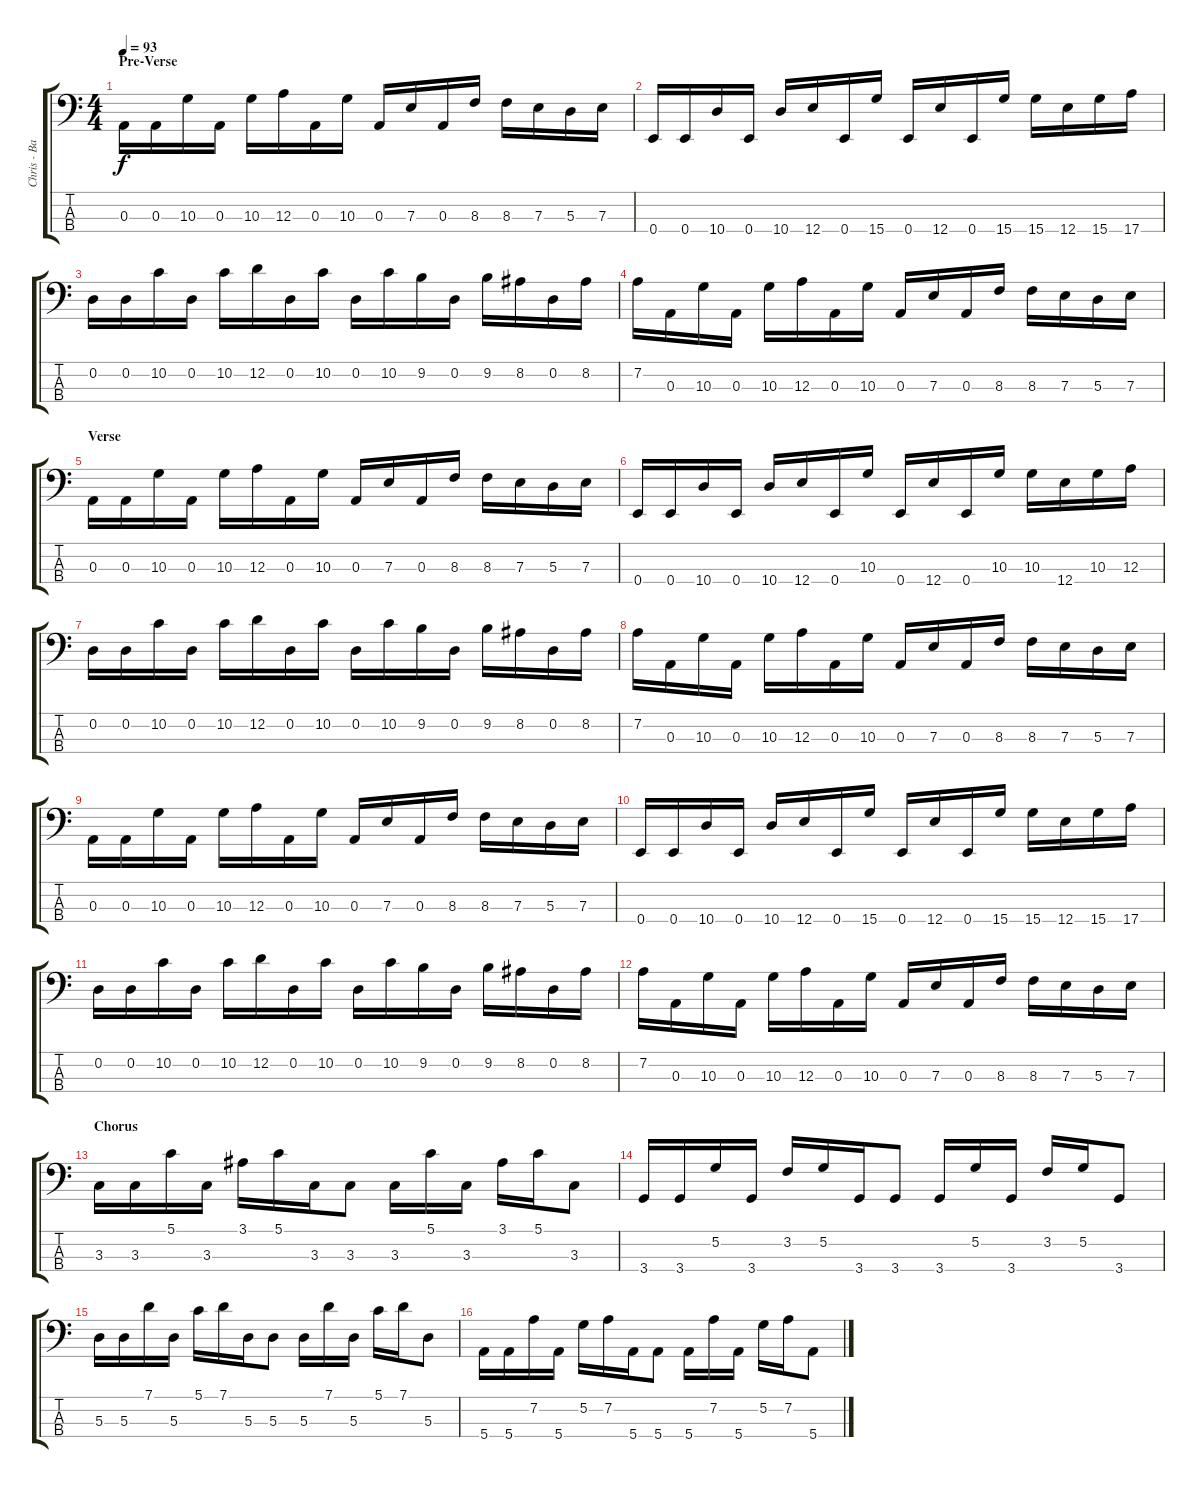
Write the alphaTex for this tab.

\track ("Chris - Bass" "Chris - Ba") {instrument electricbassfinger}
\staff {score tabs}
\tuning (G2 D2 A1 E1) {hide}
\ts (4 4)
\section ("" "Pre-Verse")
\tempo 93
\clef f4
\ks c
0.3.16{dy f} 0.3.16 10.3.16 0.3.16 10.3.16 12.3.16 0.3.16 10.3.16 0.3.16 7.3.16 0.3.16 8.3.16 8.3.16 7.3.16 5.3.16 7.3.16 |
0.4.16 0.4.16 10.4.16 0.4.16 10.4.16 12.4.16 0.4.16 15.4.16 0.4.16 12.4.16 0.4.16 15.4.16 15.4.16 12.4.16 15.4.16 17.4.16 |
0.2.16 0.2.16 10.2.16 0.2.16 10.2.16 12.2.16 0.2.16 10.2.16 0.2.16 10.2.16 9.2.16 0.2.16 9.2.16 8.2.16 0.2.16 8.2.16 |
7.2.16 0.3.16 10.3.16 0.3.16 10.3.16 12.3.16 0.3.16 10.3.16 0.3.16 7.3.16 0.3.16 8.3.16 8.3.16 7.3.16 5.3.16 7.3.16 |
\section ("" "Verse")
0.3.16 0.3.16 10.3.16 0.3.16 10.3.16 12.3.16 0.3.16 10.3.16 0.3.16 7.3.16 0.3.16 8.3.16 8.3.16 7.3.16 5.3.16 7.3.16 |
0.4.16 0.4.16 10.4.16 0.4.16 10.4.16 12.4.16 0.4.16 10.3.16 0.4.16 12.4.16 0.4.16 10.3.16 10.3.16 12.4.16 10.3.16 12.3.16 |
0.2.16 0.2.16 10.2.16 0.2.16 10.2.16 12.2.16 0.2.16 10.2.16 0.2.16 10.2.16 9.2.16 0.2.16 9.2.16 8.2.16 0.2.16 8.2.16 |
7.2.16 0.3.16 10.3.16 0.3.16 10.3.16 12.3.16 0.3.16 10.3.16 0.3.16 7.3.16 0.3.16 8.3.16 8.3.16 7.3.16 5.3.16 7.3.16 |
0.3.16 0.3.16 10.3.16 0.3.16 10.3.16 12.3.16 0.3.16 10.3.16 0.3.16 7.3.16 0.3.16 8.3.16 8.3.16 7.3.16 5.3.16 7.3.16 |
0.4.16 0.4.16 10.4.16 0.4.16 10.4.16 12.4.16 0.4.16 15.4.16 0.4.16 12.4.16 0.4.16 15.4.16 15.4.16 12.4.16 15.4.16 17.4.16 |
0.2.16 0.2.16 10.2.16 0.2.16 10.2.16 12.2.16 0.2.16 10.2.16 0.2.16 10.2.16 9.2.16 0.2.16 9.2.16 8.2.16 0.2.16 8.2.16 |
7.2.16 0.3.16 10.3.16 0.3.16 10.3.16 12.3.16 0.3.16 10.3.16 0.3.16 7.3.16 0.3.16 8.3.16 8.3.16 7.3.16 5.3.16 7.3.16 |
\section ("" "Chorus")
3.3.16 3.3.16 5.1.16 3.3.16 3.1.16 5.1.16 3.3.16 3.3.8 3.3.16 5.1.16 3.3.16 3.1.16 5.1.16 3.3.8 |
3.4.16 3.4.16 5.2.16 3.4.16 3.2.16 5.2.16 3.4.16 3.4.8 3.4.16 5.2.16 3.4.16 3.2.16 5.2.16 3.4.8 |
5.3.16 5.3.16 7.1.16 5.3.16 5.1.16 7.1.16 5.3.16 5.3.8 5.3.16 7.1.16 5.3.16 5.1.16 7.1.16 5.3.8 |
5.4.16 5.4.16 7.2.16 5.4.16 5.2.16 7.2.16 5.4.16 5.4.8 5.4.16 7.2.16 5.4.16 5.2.16 7.2.16 5.4.8
